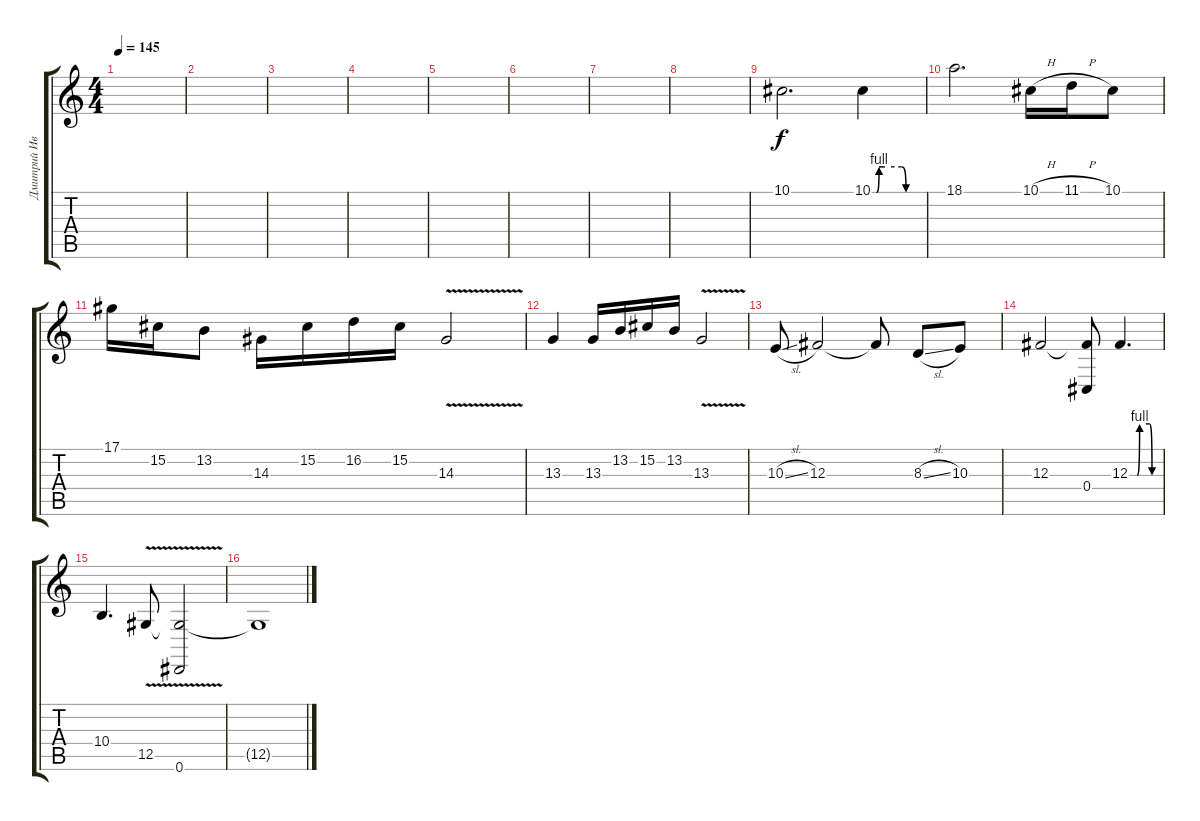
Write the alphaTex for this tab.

\track ("Дмитрий Иванов/Доп. Гитары" "Дмитрий Ив") {instrument piccolo}
\staff {score tabs}
\tuning (Eb4 Bb3 Gb3 Db3 Ab2 Eb2) {hide}
\ts (4 4)
\tempo 145
\clef g2
\ks c
|
|
|
|
|
|
|
|
10.1.2{d instrument distortionguitar} 10.1{be (custom 0 0 5 0 8 4 15 4 35 4 40 0 45 0 60 0)}.4 |
18.1.2{d} 10.1{h}.16 11.1{h}.16 10.1.8 |
17.1.16 15.2.16 13.2.8 14.3.16 15.2.16 16.2.16 15.2.16 14.3{v}.2 |
13.3.4 13.3.16 13.2.16 15.2.16 13.2.16 13.3{v}.2 |
10.3{sl}.8 12.3.2 12.3{t}.8 8.3{sl}.8 10.3.8 |
12.3.2 (12.3{t} 0.4).8 12.3{be (custom 0 0 15 0 20 4 40 4 45 0 60 0)}.4{d} |
10.4.4{d} 12.5{v}.8 (12.5{t} 0.6).2 |
12.5{t}.1
